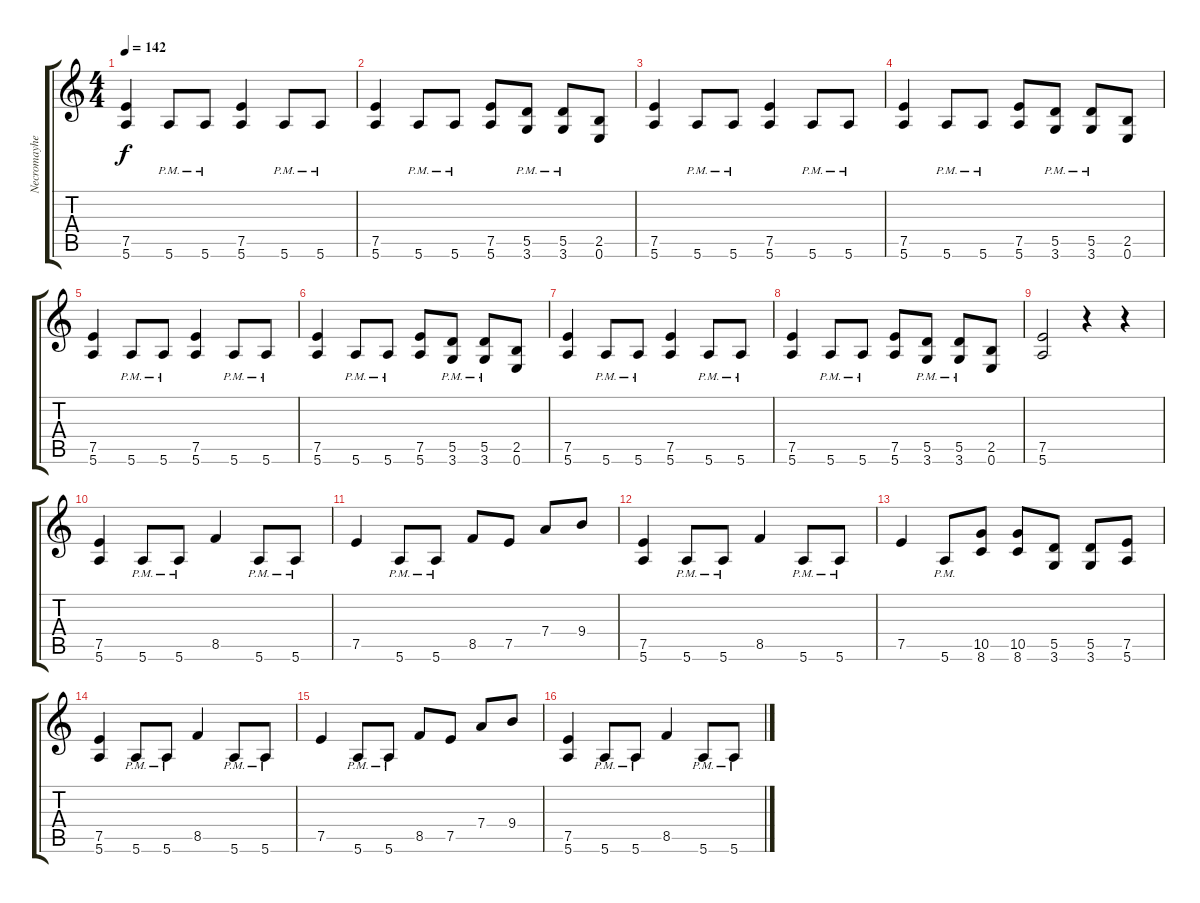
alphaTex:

\track ("Necromayhem" "Necromayhe") {instrument distortionguitar}
\staff {score tabs}
\tuning (E4 B3 G3 D3 A2 E2) {hide}
\ts (4 4)
\tempo 142
\clef g2
\ks c
(7.5 5.6).4{dy f} 5.6{pm}.8 5.6{pm}.8 (7.5 5.6).4 5.6{pm}.8 5.6{pm}.8 |
(7.5 5.6).4 5.6{pm}.8 5.6{pm}.8 (7.5 5.6).8 (5.5{pm} 3.6{pm}).8 (5.5{pm} 3.6{pm}).8 (2.5 0.6).8 |
(7.5 5.6).4 5.6{pm}.8 5.6{pm}.8 (7.5 5.6).4 5.6{pm}.8 5.6{pm}.8 |
(7.5 5.6).4 5.6{pm}.8 5.6{pm}.8 (7.5 5.6).8 (5.5{pm} 3.6{pm}).8 (5.5{pm} 3.6{pm}).8 (2.5 0.6).8 |
(7.5 5.6).4 5.6{pm}.8 5.6{pm}.8 (7.5 5.6).4 5.6{pm}.8 5.6{pm}.8 |
(7.5 5.6).4 5.6{pm}.8 5.6{pm}.8 (7.5 5.6).8 (5.5{pm} 3.6{pm}).8 (5.5{pm} 3.6{pm}).8 (2.5 0.6).8 |
(7.5 5.6).4 5.6{pm}.8 5.6{pm}.8 (7.5 5.6).4 5.6{pm}.8 5.6{pm}.8 |
(7.5 5.6).4 5.6{pm}.8 5.6{pm}.8 (7.5 5.6).8 (5.5{pm} 3.6{pm}).8 (5.5{pm} 3.6{pm}).8 (2.5 0.6).8 |
(7.5 5.6).2 r.4 r.4 |
(7.5 5.6).4 5.6{pm}.8 5.6{pm}.8 8.5.4 5.6{pm}.8 5.6{pm}.8 |
7.5.4 5.6{pm}.8 5.6{pm}.8 8.5.8 7.5.8 7.4.8 9.4.8 |
(7.5 5.6).4 5.6{pm}.8 5.6{pm}.8 8.5.4 5.6{pm}.8 5.6{pm}.8 |
7.5.4 5.6{pm}.8 (10.5 8.6).8 (10.5 8.6).8 (5.5 3.6).8 (5.5 3.6).8 (7.5 5.6).8 |
(7.5 5.6).4 5.6{pm}.8 5.6{pm}.8 8.5.4 5.6{pm}.8 5.6{pm}.8 |
7.5.4 5.6{pm}.8 5.6{pm}.8 8.5.8 7.5.8 7.4.8 9.4.8 |
(7.5 5.6).4 5.6{pm}.8 5.6{pm}.8 8.5.4 5.6{pm}.8 5.6{pm}.8
